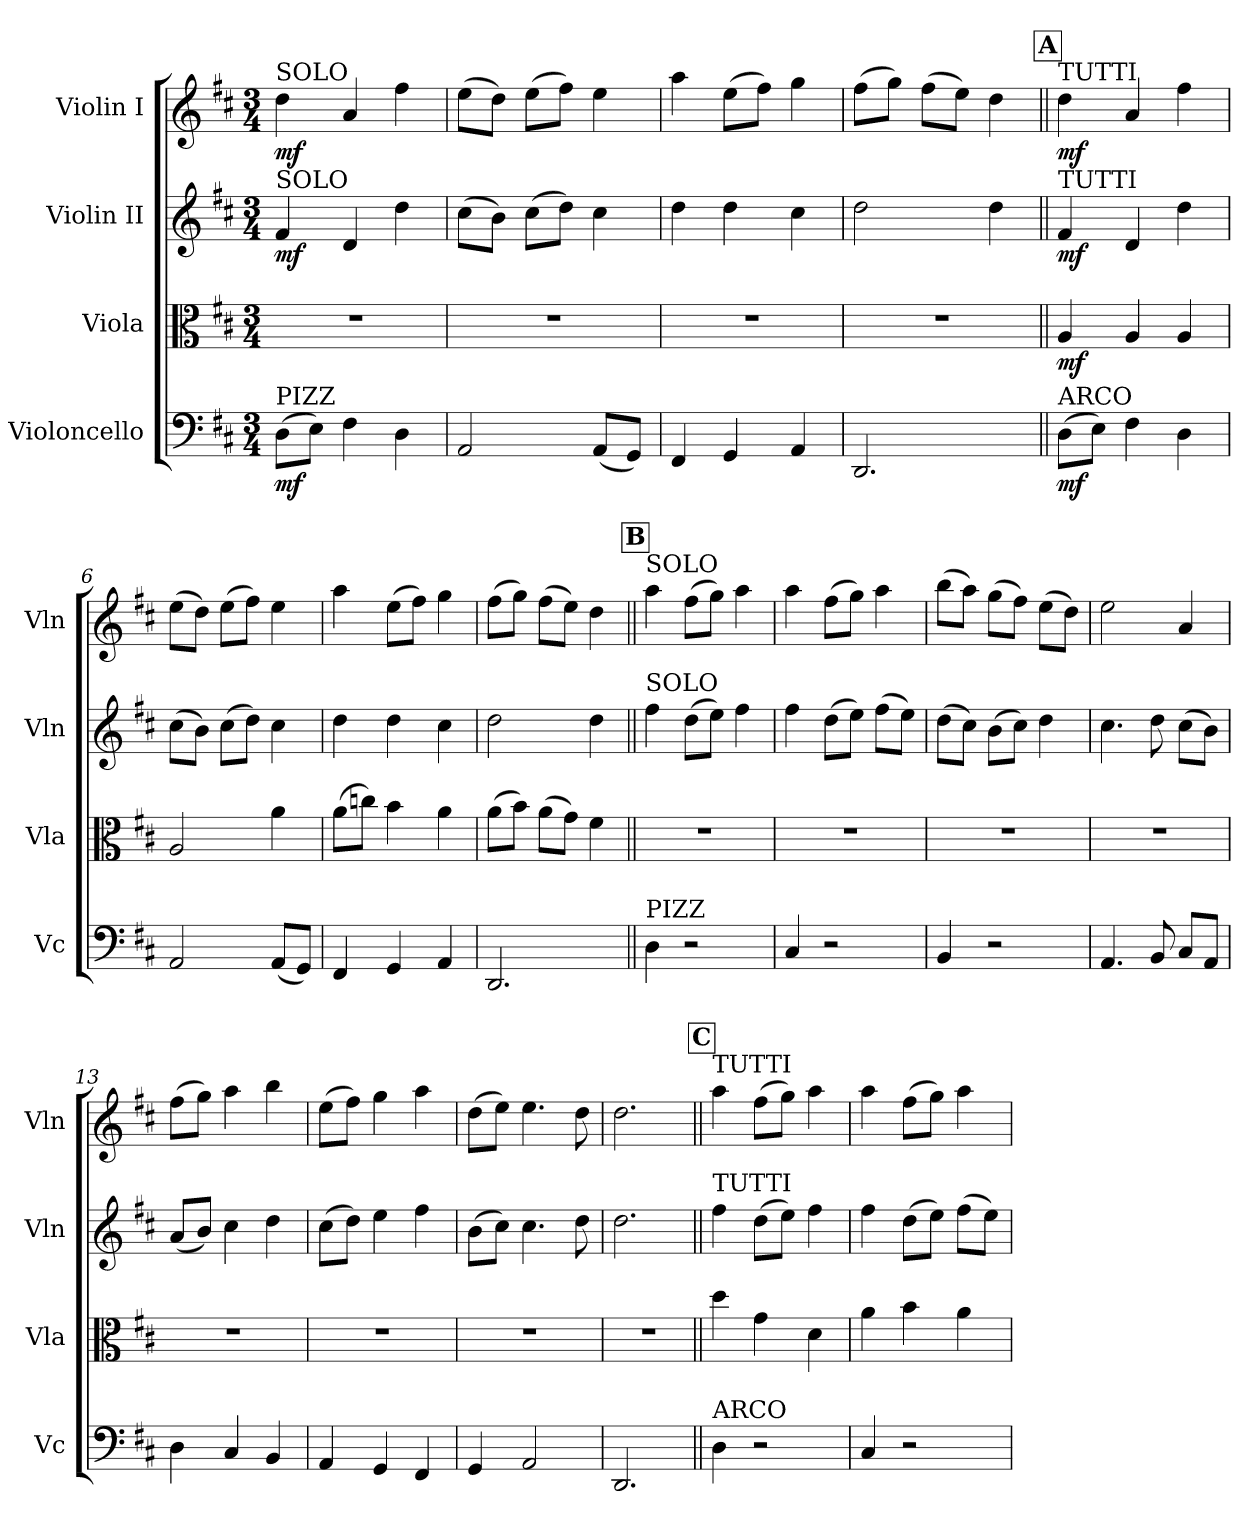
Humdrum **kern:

**kern	**dynam	**kern	**dynam	**kern	**dynam	**kern	**dynam
*part4	*part4	*part3	*part3	*part2	*part2	*part1	*part1
*staff4	*staff4	*staff3	*staff3	*staff2	*staff2	*staff1	*staff1
*I"Violoncello	*	*I"Viola	*	*I"Violin II	*	*I"Violin I	*
*I'Vc	*	*I'Vla	*	*I'Vln	*	*I'Vln	*
*clefF4	*	*clefC3	*	*clefG2	*	*clefG2	*
*k[f#c#]	*	*k[f#c#]	*	*k[f#c#]	*	*k[f#c#]	*
*M3/4	*	*M3/4	*	*M3/4	*	*M3/4	*
*MM108	*	*MM108	*	*MM108	*	*MM108	*
=1	=1	=1	=1	=1	=1	=1	=1
!	!	!	!	!	!	!LO:TX:a:t=SOLO	!
!	!	!	!	!LO:TX:a:t=SOLO	!	!	!
!LO:TX:a:t=PIZZ	!	!	!	!	!	!	!
!	!LO:DY:b	!	!	!	!LO:DY:b	!	!LO:DY:b
(8D\L	mf	2.r	.	4f#/	mf	4dd\	mf
8E\J)	.	.	.	.	.	.	.
4F#\	.	.	.	4d/	.	4a/	.
4D\	.	.	.	4dd\	.	4ff#\	.
=2	=2	=2	=2	=2	=2	=2	=2
2AA/	.	2.r	.	(8cc#\L	.	(8ee\L	.
.	.	.	.	8b\J)	.	8dd\J)	.
.	.	.	.	(8cc#\L	.	(8ee\L	.
.	.	.	.	8dd\J)	.	8ff#\J)	.
(8AA/L	.	.	.	4cc#\	.	4ee\	.
8GG/J)	.	.	.	.	.	.	.
=3	=3	=3	=3	=3	=3	=3	=3
4FF#/	.	2.r	.	4dd\	.	4aa\	.
4GG/	.	.	.	4dd\	.	(8ee\L	.
.	.	.	.	.	.	8ff#\J)	.
4AA/	.	.	.	4cc#\	.	4gg\	.
=4	=4	=4	=4	=4	=4	=4	=4
2.DD/	.	2.r	.	2dd\	.	(8ff#\L	.
.	.	.	.	.	.	8gg\J)	.
.	.	.	.	.	.	(8ff#\L	.
.	.	.	.	.	.	8ee\J)	.
.	.	.	.	4dd\	.	4dd\	.
!!LO:REH:place=s1:a:B:fs=14:t=A
=5||	=5||	=5||	=5||	=5||	=5||	=5||	=5||
!	!	!	!	!	!	!LO:TX:a:t=TUTTI	!
!	!	!	!	!LO:TX:a:t=TUTTI	!	!	!
!LO:TX:a:t=ARCO	!	!	!	!	!	!	!
!	!LO:DY:b	!	!LO:DY:b	!	!LO:DY:b	!	!LO:DY:b
(8D\L	mf	4A/	mf	4f#/	mf	4dd\	mf
8E\J)	.	.	.	.	.	.	.
4F#\	.	4A/	.	4d/	.	4a/	.
4D\	.	4A/	.	4dd\	.	4ff#\	.
=6	=6	=6	=6	=6	=6	=6	=6
2AA/	.	2A/	.	(8cc#\L	.	(8ee\L	.
.	.	.	.	8b\J)	.	8dd\J)	.
.	.	.	.	(8cc#\L	.	(8ee\L	.
.	.	.	.	8dd\J)	.	8ff#\J)	.
(8AA/L	.	4a\	.	4cc#\	.	4ee\	.
8GG/J)	.	.	.	.	.	.	.
!!LO:LB:g=z
=7	=7	=7	=7	=7	=7	=7	=7
4FF#/	.	(8a\L	.	4dd\	.	4aa\	.
.	.	8ccn\J)	.	.	.	.	.
4GG/	.	4b\	.	4dd\	.	(8ee\L	.
.	.	.	.	.	.	8ff#\J)	.
4AA/	.	4a\	.	4cc#\	.	4gg\	.
=8	=8	=8	=8	=8	=8	=8	=8
2.DD/	.	(8a\L	.	2dd\	.	(8ff#\L	.
.	.	8b\J)	.	.	.	8gg\J)	.
.	.	(8a\L	.	.	.	(8ff#\L	.
.	.	8g\J)	.	.	.	8ee\J)	.
.	.	4f#\	.	4dd\	.	4dd\	.
!!LO:REH:place=s1:a:B:fs=14:t=B
=9||	=9||	=9||	=9||	=9||	=9||	=9||	=9||
!	!	!	!	!	!	!LO:TX:a:t=SOLO	!
!	!	!	!	!LO:TX:a:t=SOLO	!	!	!
!LO:TX:a:t=PIZZ	!	!	!	!	!	!	!
4D\	.	2.r	.	4ff#\	.	4aa\	.
2r	.	.	.	(8dd\L	.	(8ff#\L	.
.	.	.	.	8ee\J)	.	8gg\J)	.
.	.	.	.	4ff#\	.	4aa\	.
=10	=10	=10	=10	=10	=10	=10	=10
4C#/	.	2.r	.	4ff#\	.	4aa\	.
2r	.	.	.	(8dd\L	.	(8ff#\L	.
.	.	.	.	8ee\J)	.	8gg\J)	.
.	.	.	.	(8ff#\L	.	4aa\	.
.	.	.	.	8ee\J)	.	.	.
=11	=11	=11	=11	=11	=11	=11	=11
4BB/	.	2.r	.	(8dd\L	.	(8bb\L	.
.	.	.	.	8cc#\J)	.	8aa\J)	.
2r	.	.	.	(8b\L	.	(8gg\L	.
.	.	.	.	8cc#\J)	.	8ff#\J)	.
.	.	.	.	4dd\	.	(8ee\L	.
.	.	.	.	.	.	8dd\J)	.
=12	=12	=12	=12	=12	=12	=12	=12
4.AA/	.	2.r	.	4.cc#\	.	2ee\	.
8BB/	.	.	.	8dd\	.	.	.
8C#/L	.	.	.	(8cc#\L	.	4a/	.
8AA/J	.	.	.	8b\J)	.	.	.
=13	=13	=13	=13	=13	=13	=13	=13
4D\	.	2.r	.	(8a/L	.	(8ff#\L	.
.	.	.	.	8b/J)	.	8gg\J)	.
4C#/	.	.	.	4cc#\	.	4aa\	.
4BB/	.	.	.	4dd\	.	4bb\	.
!!LO:LB:g=z
=14	=14	=14	=14	=14	=14	=14	=14
4AA/	.	2.r	.	(8cc#\L	.	(8ee\L	.
.	.	.	.	8dd\J)	.	8ff#\J)	.
4GG/	.	.	.	4ee\	.	4gg\	.
4FF#/	.	.	.	4ff#\	.	4aa\	.
=15	=15	=15	=15	=15	=15	=15	=15
4GG/	.	2.r	.	(8b\L	.	(8dd\L	.
.	.	.	.	8cc#\J)	.	8ee\J)	.
2AA/	.	.	.	4.cc#\	.	4.ee\	.
.	.	.	.	8dd\	.	8dd\	.
=16	=16	=16	=16	=16	=16	=16	=16
2.DD/	.	2.r	.	2.dd\	.	2.dd\	.
!!LO:REH:place=s1:a:B:fs=14:t=C
=17||	=17||	=17||	=17||	=17||	=17||	=17||	=17||
!	!	!	!	!	!	!LO:TX:a:t=TUTTI	!
!	!	!	!	!LO:TX:a:t=TUTTI	!	!	!
!LO:TX:a:t=ARCO	!	!	!	!	!	!	!
4D\	.	4dd\	.	4ff#\	.	4aa\	.
2r	.	4g\	.	(8dd\L	.	(8ff#\L	.
.	.	.	.	8ee\J)	.	8gg\J)	.
.	.	4d\	.	4ff#\	.	4aa\	.
=18	=18	=18	=18	=18	=18	=18	=18
4C#/	.	4a\	.	4ff#\	.	4aa\	.
2r	.	4b\	.	(8dd\L	.	(8ff#\L	.
.	.	.	.	8ee\J)	.	8gg\J)	.
.	.	4a\	.	(8ff#\L	.	4aa\	.
.	.	.	.	8ee\J)	.	.	.
=	=	=	=	=	=	=	=
*-	*-	*-	*-	*-	*-	*-	*-
